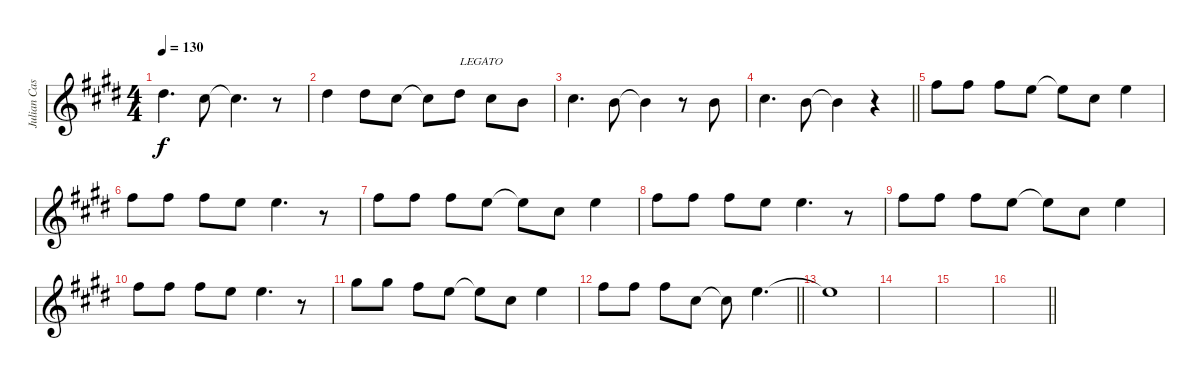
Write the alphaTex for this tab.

\track ("Julian Casablancas" "Julian Cas") {instrument overdrivenguitar}
\staff {score}
\tuning (E4 B3 G3 D3 A2 E2) {hide}
\ts (4 4)
\tempo 130
\clef g2
\ks e
4.2.4{d dy f} 2.2.8 2.2{t}.4{d} r.8 |
4.2.4 4.2.8 2.2.8 2.2{t}.8 4.2.8{txt "LEGATO"} 2.2.8 0.2.8 |
2.2.4{d} 0.2.8 0.2{t}.4 r.8 0.2.8 |
\barLineRight lightlight
2.2.4{d} 0.2.8 0.2{t}.4 r.4 |
2.1.8 2.1.8 2.1.8 0.1.8 0.1{t}.8 2.2.8 0.1.4 |
2.1.8 2.1.8 2.1.8 0.1.8 0.1.4{d} r.8 |
2.1.8 2.1.8 2.1.8 0.1.8 0.1{t}.8 2.2.8 0.1.4 |
2.1.8 2.1.8 2.1.8 0.1.8 0.1.4{d} r.8 |
2.1.8 2.1.8 2.1.8 0.1.8 0.1{t}.8 2.2.8 0.1.4 |
2.1.8 2.1.8 2.1.8 0.1.8 0.1.4{d} r.8 |
4.1.8 4.1.8 2.1.8 0.1.8 0.1{t}.8 2.2.8 0.1.4 |
\barLineRight lightlight
2.1.8 2.1.8 2.1.8 2.2.8 2.2{t}.8 0.1.4{d} |
0.1{t}.1 |
|
|
\barLineRight lightlight
